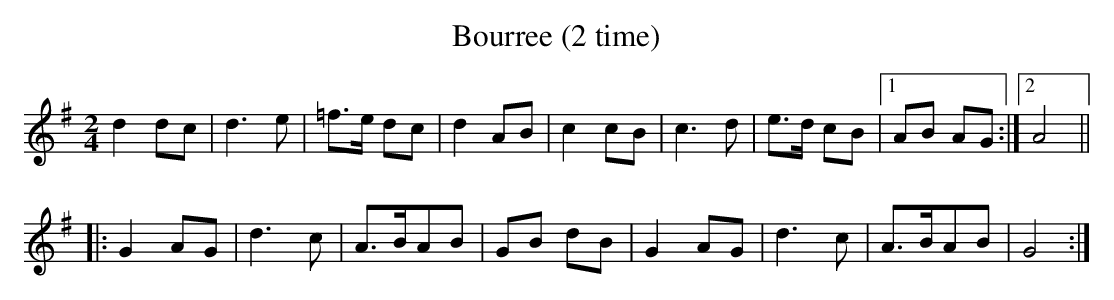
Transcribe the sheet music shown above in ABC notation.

X:1
T:Bourree (2 time)
M:2/4
L:1/8
K:G
d2dc | d3e | =f>e dc | d2AB |\
c2cB | c3d | e>d cB |1 AB AG :|2 A4 ||
|:\
G2AG | d3c | A>BAB | GB dB |\
G2AG | d3c | A>BAB | G4 :|
